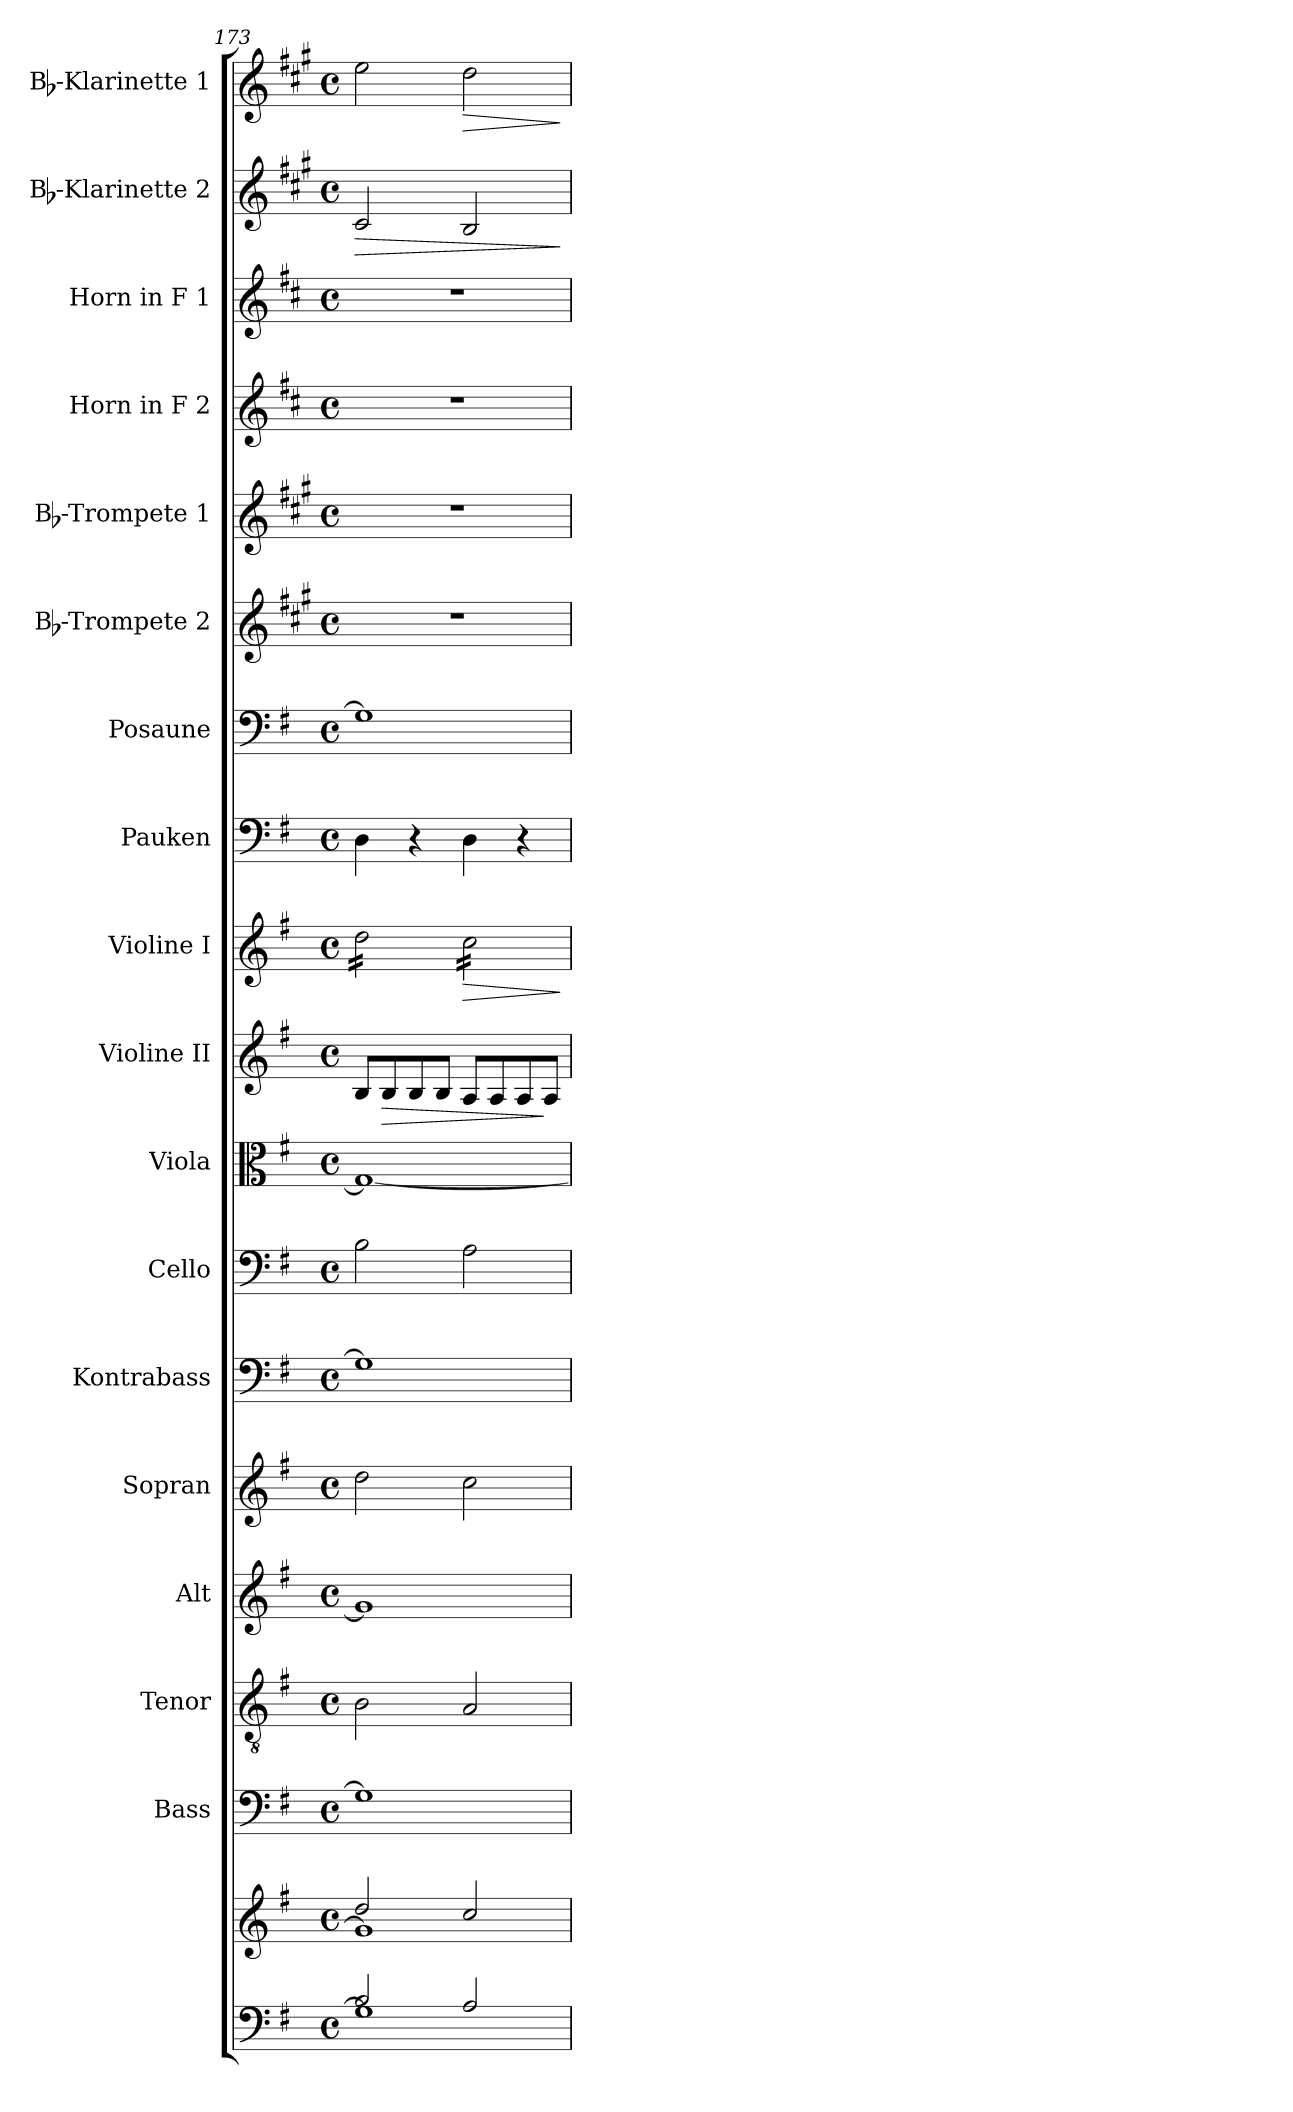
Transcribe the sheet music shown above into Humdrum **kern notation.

**kern	**kern	**kern	**kern	**kern	**kern	**kern	**kern	**kern	**kern	**dynam	**kern	**dynam	**kern	**kern	**kern	**kern	**kern	**kern	**kern	**dynam	**kern	**dynam
*part18	*part18	*part17	*part16	*part15	*part14	*part13	*part12	*part11	*part10	*part10	*part9	*part9	*part8	*part7	*part6	*part5	*part4	*part3	*part2	*part2	*part1	*part1
*staff19	*staff18	*staff17	*staff16	*staff15	*staff14	*staff13	*staff12	*staff11	*staff10	*staff10	*staff9	*staff9	*staff8	*staff7	*staff6	*staff5	*staff4	*staff3	*staff2	*staff2	*staff1	*staff1
*	*	*I"Bass	*I"Tenor	*I"Alt	*I"Sopran	*I"Kontrabass	*I"Cello	*I"Viola	*I"Violine II	*	*I"Violine I	*	*I"Pauken	*I"Posaune	*I"Bb-Trompete 2	*I"Bb-Trompete 1	*I"Horn in F 2	*I"Horn in F 1	*I"Bb-Klarinette 2	*	*I"Bb-Klarinette 1	*
*	*	*I'B.	*I'T.	*I'A.	*I'S.	*I'Kb.	*	*I'Vla.	*I'Vl. II	*	*I'Vl. I	*	*I'Pk.	*I'Pos.	*I'Bb Trp. 2	*I'Bb Trp. 1	*	*	*I'Bb Kl. 2	*	*I'Bb Kl. 1	*
*clefF4	*clefG2	*clefF4	*clefGv2	*clefG2	*clefG2	*clefF4	*clefF4	*clefC3	*clefG2	*	*clefG2	*	*clefF4	*clefF4	*clefG2	*clefG2	*clefG2	*clefG2	*clefG2	*	*clefG2	*
*	*	*	*	*	*	*ITrd7c12	*	*	*	*	*	*	*	*	*ITrd1c2	*ITrd1c2	*ITrd4c7	*ITrd4c7	*ITrd1c2	*	*ITrd1c2	*
*k[f#]	*k[f#]	*k[f#]	*k[f#]	*k[f#]	*k[f#]	*k[f#]	*k[f#]	*k[f#]	*k[f#]	*	*k[f#]	*	*k[f#]	*k[f#]	*k[f#]	*k[f#]	*k[f#]	*k[f#]	*k[f#]	*	*k[f#]	*
*G:	*G:	*G:	*G:	*G:	*G:	*G:	*G:	*G:	*G:	*	*G:	*	*G:	*G:	*G:	*G:	*G:	*G:	*G:	*	*G:	*
*M4/4	*M4/4	*M4/4	*M4/4	*M4/4	*M4/4	*M4/4	*M4/4	*M4/4	*M4/4	*	*M4/4	*	*M4/4	*M4/4	*M4/4	*M4/4	*M4/4	*M4/4	*M4/4	*	*M4/4	*
*met(c)	*met(c)	*met(c)	*met(c)	*met(c)	*met(c)	*met(c)	*met(c)	*met(c)	*met(c)	*	*met(c)	*	*met(c)	*met(c)	*met(c)	*met(c)	*met(c)	*met(c)	*met(c)	*	*met(c)	*
=173	=173	=173	=173	=173	=173	=173	=173	=173	=173	=173	=173	=173	=173	=173	=173	=173	=173	=173	=173	=173	=173	=173
*^	*^	*	*	*	*	*	*	*	*	*	*	*	*	*	*	*	*	*	*	*	*	*
!	!	!	!	!	!	!	!	!	!	!	!	!	!	!	!	!	!	!	!	!	!	!LO:HP:b	!	!
*	*	*	*	*	*	*	*	*	*	*	*	*	*tremolo	*	*	*	*	*	*	*	*	*	*	*
2B/	1G]	2dd/	1g]	1G]	2B\	1g]	2dd\	1GG]	2B\	1G_	8B/L	.	16dd\LL	.	4D\	1G]	1r	1r	1r	1r	2B/	>	2dd\	.
.	.	.	.	.	.	.	.	.	.	.	.	.	16dd\	.	.	.	.	.	.	.	.	.	.	.
!	!	!	!	!	!	!	!	!	!	!	!	!LO:HP:b	!	!	!	!	!	!	!	!	!	!	!	!
.	.	.	.	.	.	.	.	.	.	.	8B/	>	16dd\	.	.	.	.	.	.	.	.	.	.	.
.	.	.	.	.	.	.	.	.	.	.	.	.	16dd\	.	.	.	.	.	.	.	.	.	.	.
.	.	.	.	.	.	.	.	.	.	.	8B/	.	16dd\	.	4r	.	.	.	.	.	.	.	.	.
.	.	.	.	.	.	.	.	.	.	.	.	.	16dd\	.	.	.	.	.	.	.	.	.	.	.
.	.	.	.	.	.	.	.	.	.	.	8B/J	.	16dd\	.	.	.	.	.	.	.	.	.	.	.
.	.	.	.	.	.	.	.	.	.	.	.	.	16dd\JJ	.	.	.	.	.	.	.	.	.	.	.
!	!	!	!	!	!	!	!	!	!	!	!	!	!	!LO:HP:b	!	!	!	!	!	!	!	!	!	!LO:HP:b
2A/	.	2cc/	.	.	2A/	.	2cc\	.	2A\	.	8A/L	.	16cc\LL	>	4D\	.	.	.	.	.	2A/	.	2cc\	>
.	.	.	.	.	.	.	.	.	.	.	.	.	16cc\	.	.	.	.	.	.	.	.	.	.	.
.	.	.	.	.	.	.	.	.	.	.	8A/	.	16cc\	.	.	.	.	.	.	.	.	.	.	.
.	.	.	.	.	.	.	.	.	.	.	.	.	16cc\	.	.	.	.	.	.	.	.	.	.	.
.	.	.	.	.	.	.	.	.	.	.	8A/	.	16cc\	.	4r	.	.	.	.	.	.	.	.	.
.	.	.	.	.	.	.	.	.	.	.	.	.	16cc\	.	.	.	.	.	.	.	.	.	.	.
.	.	.	.	.	.	.	.	.	.	.	8A/J	]	16cc\	.	.	.	.	.	.	.	.	.	.	.
.	.	.	.	.	.	.	.	.	.	.	.	.	16cc\JJ	.	.	.	.	.	.	.	.	.	.	.
*	*	*	*	*	*	*	*	*	*	*	*	*	*Xtremolo	*	*	*	*	*	*	*	*	*	*	*
*v	*v	*	*	*	*	*	*	*	*	*	*	*	*	*	*	*	*	*	*	*	*	*	*	*
*	*v	*v	*	*	*	*	*	*	*	*	*	*	*	*	*	*	*	*	*	*	*	*	*
.	.	.	.	.	.	.	.	.	.	.	.	]	.	.	.	.	.	.	.	]	.	]
=	=	=	=	=	=	=	=	=	=	=	=	=	=	=	=	=	=	=	=	=	=	=
*-	*-	*-	*-	*-	*-	*-	*-	*-	*-	*-	*-	*-	*-	*-	*-	*-	*-	*-	*-	*-	*-	*-
